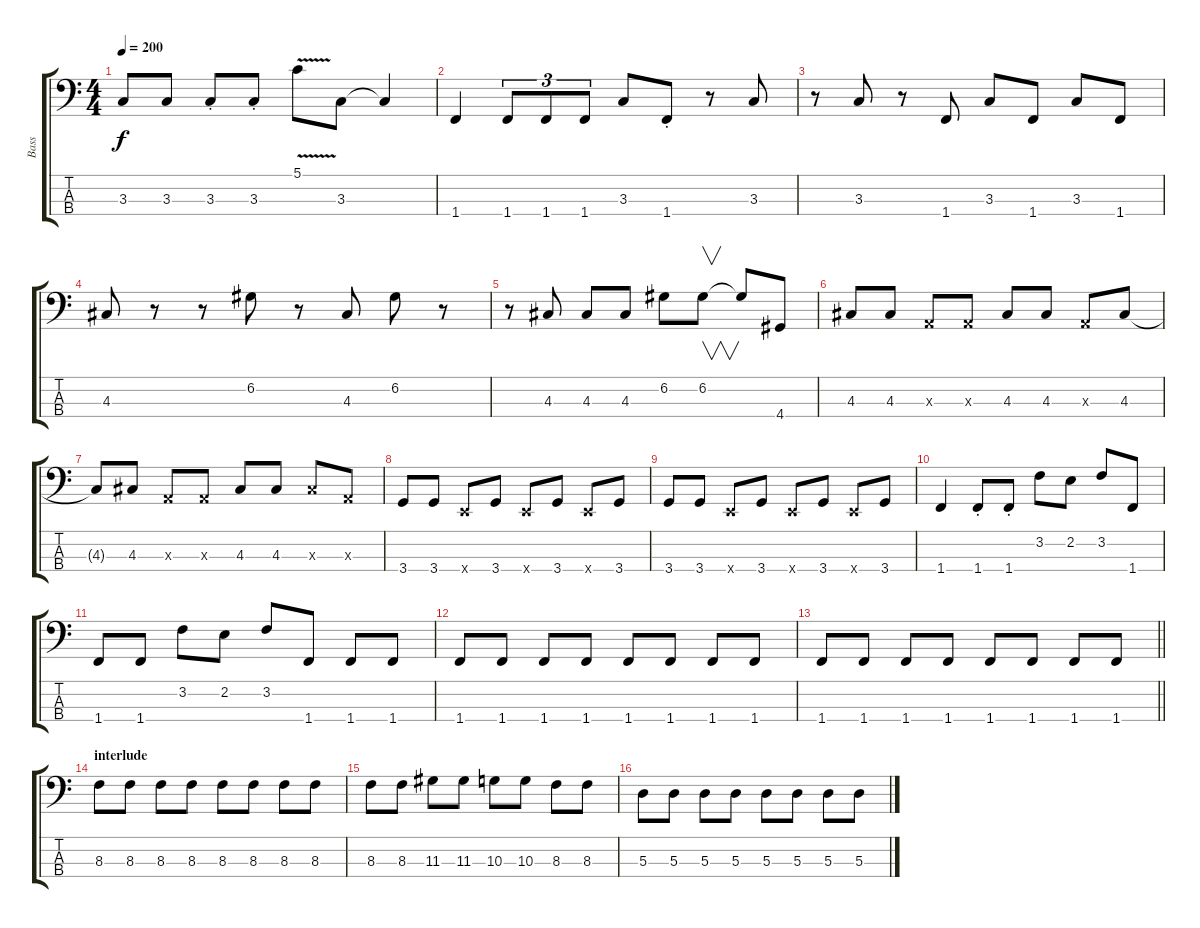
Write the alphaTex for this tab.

\track ("Bass" "Bass") {instrument electricbassfinger}
\staff {score tabs}
\tuning (G2 D2 A1 E1) {hide}
\ts (4 4)
\tempo 200
\clef f4
\ks c
3.3{t}.8{dy f} 3.3.8 3.3{st}.8 3.3{st}.8 5.1{v}.8 3.3.8 3.3{t}.4 |
1.4.4 1.4.8{tu (3 2)} 1.4.8{tu (3 2)} 1.4.8{tu (3 2)} 3.3.8 1.4{st}.8 r.8 3.3.8 |
r.8 3.3.8 r.8 1.4.8 3.3.8 1.4.8 3.3.8 1.4.8 |
4.3.8 r.8 r.8 6.2.8 r.8 4.3.8 6.2.8 r.8 |
r.8 4.3.8 4.3.8 4.3.8 6.2.8 6.2.8{v} 6.2{t}.8 4.4.8 |
4.3.8 4.3.8 0.3{x}.8 0.3{x}.8 4.3.8 4.3.8 0.3{x}.8 4.3.8 |
4.3{t}.8 4.3.8 0.3{x}.8 0.3{x}.8 4.3.8 4.3.8 4.3{x}.8 0.3{x}.8 |
3.4.8 3.4.8 0.4{x}.8 3.4.8 0.4{x}.8 3.4.8 0.4{x}.8 3.4.8 |
3.4.8 3.4.8 0.4{x}.8 3.4.8 0.4{x}.8 3.4.8 0.4{x}.8 3.4.8 |
1.4.4 1.4{st}.8 1.4{st}.8 3.2.8 2.2.8 3.2.8 1.4.8 |
1.4.8 1.4.8 3.2.8 2.2.8 3.2.8 1.4.8 1.4.8 1.4.8 |
1.4.8 1.4.8 1.4.8 1.4.8 1.4.8 1.4.8 1.4.8 1.4.8 |
\barLineRight lightlight
1.4.8 1.4.8 1.4.8 1.4.8 1.4.8 1.4.8 1.4.8 1.4.8 |
\section ("" "interlude")
8.3.8 8.3.8 8.3.8 8.3.8 8.3.8 8.3.8 8.3.8 8.3.8 |
8.3.8 8.3.8 11.3.8 11.3.8 10.3.8 10.3.8 8.3.8 8.3.8 |
5.3.8 5.3.8 5.3.8 5.3.8 5.3.8 5.3.8 5.3.8 5.3.8
